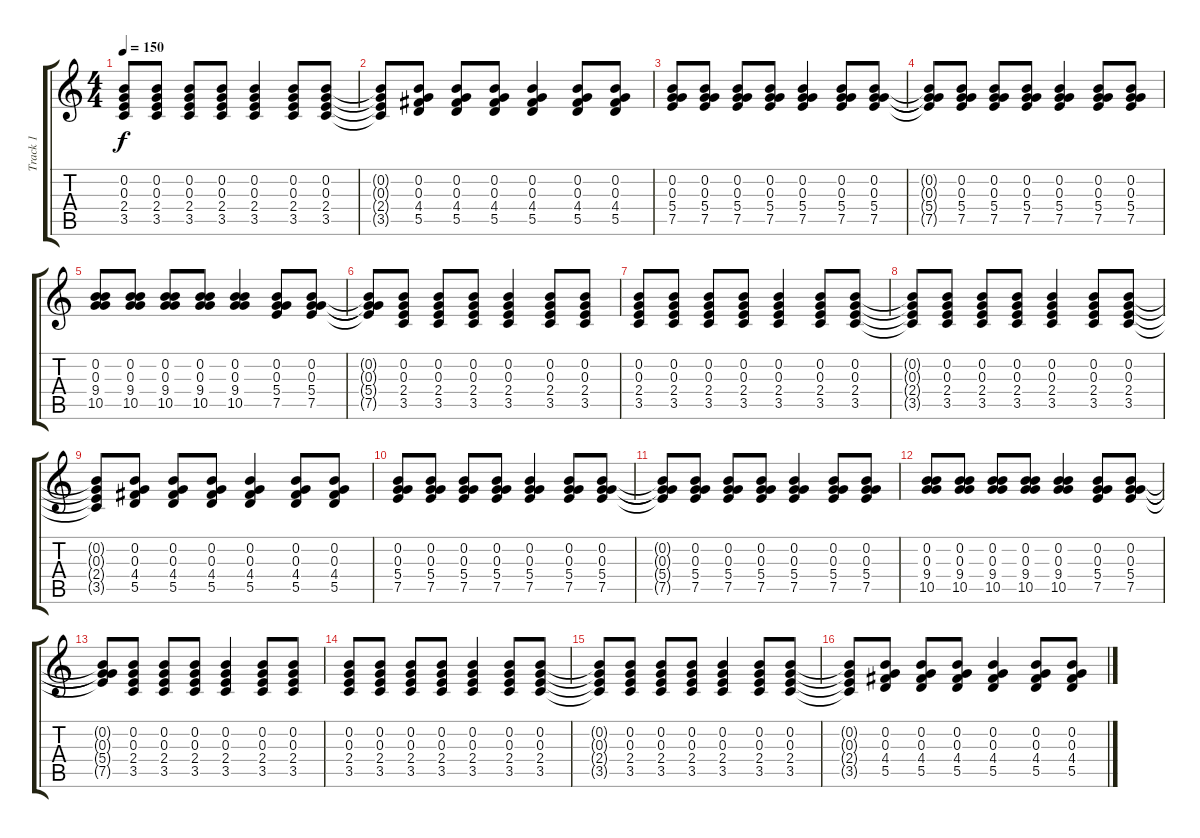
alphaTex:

\track ("Track 1" "Track 1") {instrument overdrivenguitar}
\staff {score tabs}
\tuning (E4 B3 G3 D3 A2 E2) {hide}
\ts (4 4)
\tempo 150
\clef g2
\ks c
(0.2{t} 0.3{t} 2.4{t} 3.5{t}).8{dy f} (0.2 0.3 2.4 3.5).8 (0.2 0.3 2.4 3.5).8 (0.2 0.3 2.4 3.5).8 (0.2 0.3 2.4 3.5).4 (0.2 0.3 2.4 3.5).8 (0.2 0.3 2.4 3.5).8 |
(0.2{t} 0.3{t} 2.4{t} 3.5{t}).8 (0.2 0.3 4.4 5.5).8 (0.2 0.3 4.4 5.5).8 (0.2 0.3 4.4 5.5).8 (0.2 0.3 4.4 5.5).4 (0.2 0.3 4.4 5.5).8 (0.2 0.3 4.4 5.5).8 |
(0.2 0.3 5.4 7.5).8 (0.2 0.3 5.4 7.5).8 (0.2 0.3 5.4 7.5).8 (0.2 0.3 5.4 7.5).8 (0.2 0.3 5.4 7.5).4 (0.2 0.3 5.4 7.5).8 (0.2 0.3 5.4 7.5).8 |
(0.2{t} 0.3{t} 5.4{t} 7.5{t}).8 (0.2 0.3 5.4 7.5).8 (0.2 0.3 5.4 7.5).8 (0.2 0.3 5.4 7.5).8 (0.2 0.3 5.4 7.5).4 (0.2 0.3 5.4 7.5).8 (0.2 0.3 5.4 7.5).8 |
(0.2 0.3 9.4 10.5).8 (0.2 0.3 9.4 10.5).8 (0.2 0.3 9.4 10.5).8 (0.2 0.3 9.4 10.5).8 (0.2 0.3 9.4 10.5).4 (0.2 0.3 5.4 7.5).8 (0.2 0.3 5.4 7.5).8 |
(0.2{t} 0.3{t} 5.4{t} 7.5{t}).8 (0.2 0.3 2.4 3.5).8 (0.2 0.3 2.4 3.5).8 (0.2 0.3 2.4 3.5).8 (0.2 0.3 2.4 3.5).4 (0.2 0.3 2.4 3.5).8 (0.2 0.3 2.4 3.5).8 |
(0.2 0.3 2.4 3.5).8 (0.2 0.3 2.4 3.5).8 (0.2 0.3 2.4 3.5).8 (0.2 0.3 2.4 3.5).8 (0.2 0.3 2.4 3.5).4 (0.2 0.3 2.4 3.5).8 (0.2 0.3 2.4 3.5).8 |
(0.2{t} 0.3{t} 2.4{t} 3.5{t}).8 (0.2 0.3 2.4 3.5).8 (0.2 0.3 2.4 3.5).8 (0.2 0.3 2.4 3.5).8 (0.2 0.3 2.4 3.5).4 (0.2 0.3 2.4 3.5).8 (0.2 0.3 2.4 3.5).8 |
(0.2{t} 0.3{t} 2.4{t} 3.5{t}).8 (0.2 0.3 4.4 5.5).8 (0.2 0.3 4.4 5.5).8 (0.2 0.3 4.4 5.5).8 (0.2 0.3 4.4 5.5).4 (0.2 0.3 4.4 5.5).8 (0.2 0.3 4.4 5.5).8 |
(0.2 0.3 5.4 7.5).8 (0.2 0.3 5.4 7.5).8 (0.2 0.3 5.4 7.5).8 (0.2 0.3 5.4 7.5).8 (0.2 0.3 5.4 7.5).4 (0.2 0.3 5.4 7.5).8 (0.2 0.3 5.4 7.5).8 |
(0.2{t} 0.3{t} 5.4{t} 7.5{t}).8 (0.2 0.3 5.4 7.5).8 (0.2 0.3 5.4 7.5).8 (0.2 0.3 5.4 7.5).8 (0.2 0.3 5.4 7.5).4 (0.2 0.3 5.4 7.5).8 (0.2 0.3 5.4 7.5).8 |
(0.2 0.3 9.4 10.5).8 (0.2 0.3 9.4 10.5).8 (0.2 0.3 9.4 10.5).8 (0.2 0.3 9.4 10.5).8 (0.2 0.3 9.4 10.5).4 (0.2 0.3 5.4 7.5).8 (0.2 0.3 5.4 7.5).8 |
(0.2{t} 0.3{t} 5.4{t} 7.5{t}).8 (0.2 0.3 2.4 3.5).8 (0.2 0.3 2.4 3.5).8 (0.2 0.3 2.4 3.5).8 (0.2 0.3 2.4 3.5).4 (0.2 0.3 2.4 3.5).8 (0.2 0.3 2.4 3.5).8 |
(0.2 0.3 2.4 3.5).8 (0.2 0.3 2.4 3.5).8 (0.2 0.3 2.4 3.5).8 (0.2 0.3 2.4 3.5).8 (0.2 0.3 2.4 3.5).4 (0.2 0.3 2.4 3.5).8 (0.2 0.3 2.4 3.5).8 |
(0.2{t} 0.3{t} 2.4{t} 3.5{t}).8 (0.2 0.3 2.4 3.5).8 (0.2 0.3 2.4 3.5).8 (0.2 0.3 2.4 3.5).8 (0.2 0.3 2.4 3.5).4 (0.2 0.3 2.4 3.5).8 (0.2 0.3 2.4 3.5).8 |
(0.2{t} 0.3{t} 2.4{t} 3.5{t}).8 (0.2 0.3 4.4 5.5).8 (0.2 0.3 4.4 5.5).8 (0.2 0.3 4.4 5.5).8 (0.2 0.3 4.4 5.5).4 (0.2 0.3 4.4 5.5).8 (0.2 0.3 4.4 5.5).8
